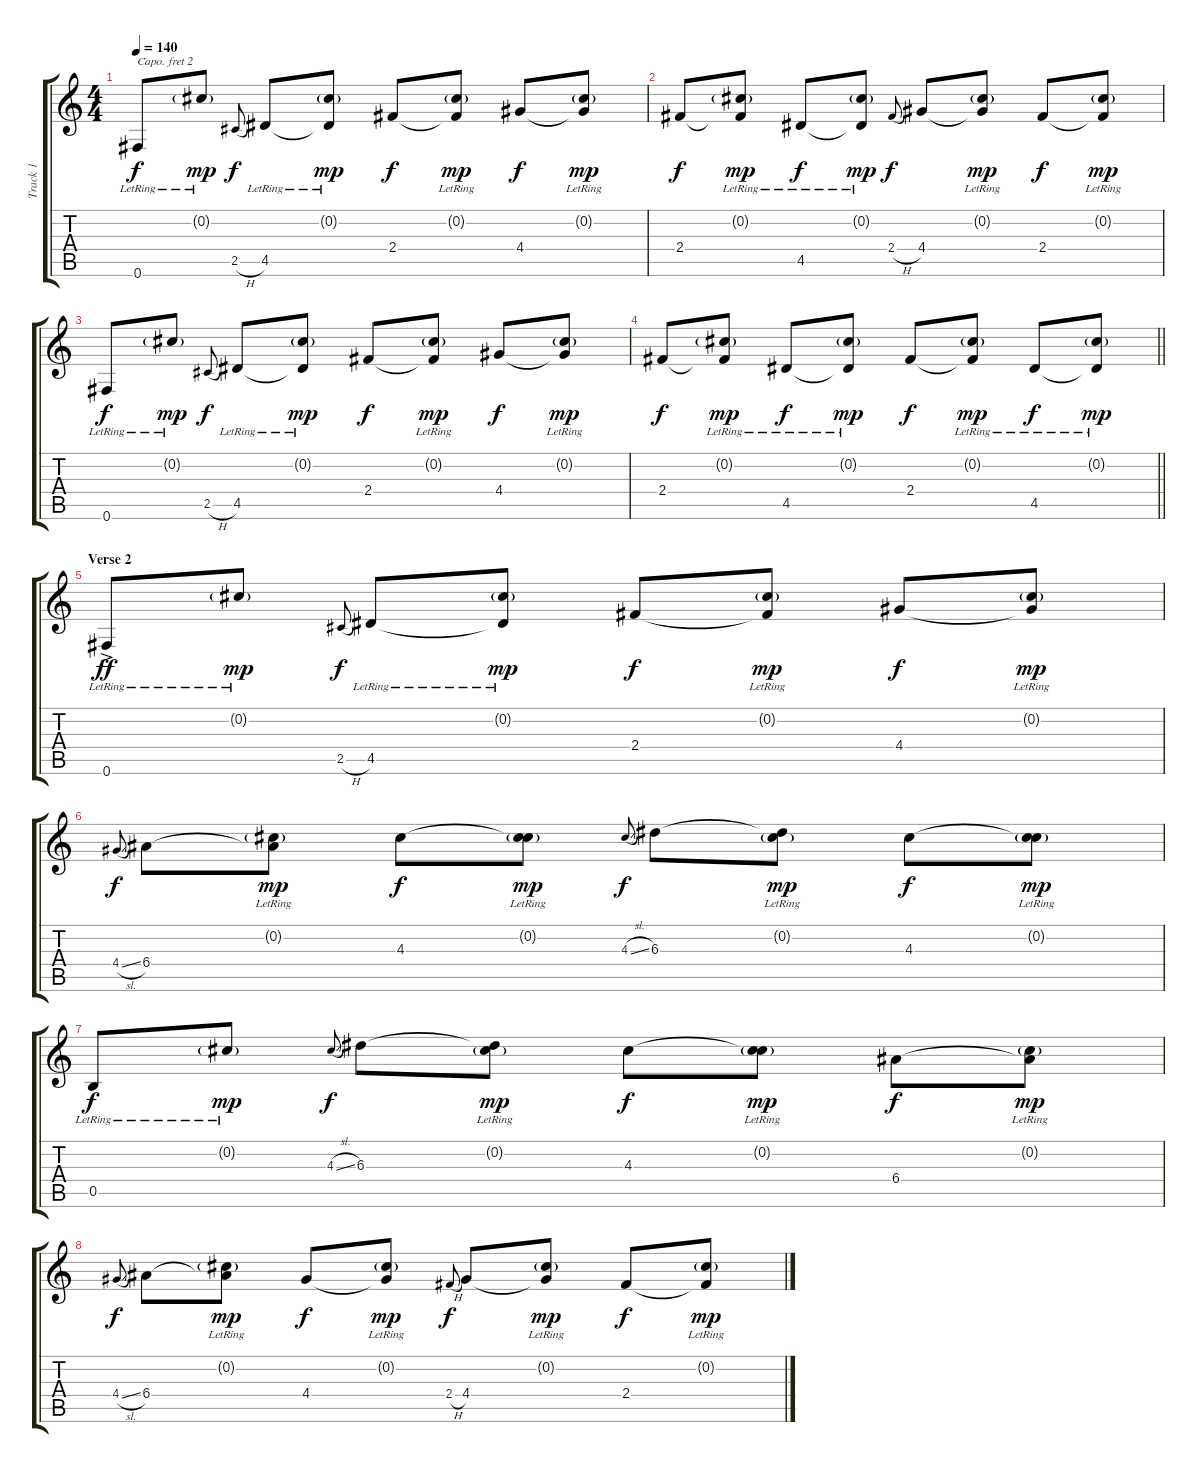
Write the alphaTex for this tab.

\track ("Track 1" "Track 1") {instrument acousticguitarsteel}
\staff {score tabs}
\capo 2
\tuning (E4 B3 G3 D3 A2 E2) {hide}
\ts (4 4)
\tempo 140
\clef g2
\ks c
0.6{lr}.8{dy f} 0.2{g lr}.8{dy mp} 2.5{h}.8{gr onbeat dy f} 4.5{lr}.8 (0.2{g lr} 4.5{t}).8{dy mp} 2.4.8{dy f} (0.2{g lr} 2.4{t}).8{dy mp} 4.4.8{dy f} (0.2{g lr} 4.4{t}).8{dy mp} |
2.4.8{dy f} (0.2{g lr} 2.4{t}).8{dy mp} 4.5{lr}.8{dy f} (0.2{g lr} 4.5{t}).8{dy mp} 2.4{h}.8{gr onbeat dy f} 4.4.8 (0.2{g lr} 4.4{t}).8{dy mp} 2.4.8{dy f} (0.2{g lr} 2.4{t}).8{dy mp} |
0.6{lr}.8{dy f} 0.2{g lr}.8{dy mp} 2.5{h}.8{gr onbeat dy f} 4.5{lr}.8 (0.2{g lr} 4.5{t}).8{dy mp} 2.4.8{dy f} (0.2{g lr} 2.4{t}).8{dy mp} 4.4.8{dy f} (0.2{g lr} 4.4{t}).8{dy mp} |
\barLineRight lightlight
2.4.8{dy f} (0.2{g lr} 2.4{t}).8{dy mp} 4.5{lr}.8{dy f} (0.2{g lr} 4.5{t}).8{dy mp} 2.4.8{dy f} (0.2{g lr} 2.4{t}).8{dy mp} 4.5{lr}.8{dy f} (0.2{g lr} 4.5{t}).8{dy mp} |
\section ("" "Verse 2")
0.6{ac lr}.8{dy ff} 0.2{g lr}.8{dy mp} 2.5{h}.8{gr onbeat dy f} 4.5{lr}.8 (0.2{g lr} 4.5{t}).8{dy mp} 2.4.8{dy f} (0.2{g lr} 2.4{t}).8{dy mp} 4.4.8{dy f} (0.2{g lr} 4.4{t}).8{dy mp} |
4.4{sl}.8{gr onbeat dy f} 6.4.8 (0.2{g lr} 6.4{t}).8{dy mp} 4.3.8{dy f} (0.2{g lr} 4.3{t}).8{dy mp} 4.3{sl}.8{gr onbeat dy f} 6.3.8 (0.2{g lr} 6.3{t}).8{dy mp} 4.3.8{dy f} (0.2{g lr} 4.3{t}).8{dy mp} |
0.5{lr}.8{dy f} 0.2{g lr}.8{dy mp} 4.3{sl}.8{gr onbeat dy f} 6.3.8 (0.2{g lr} 6.3{t}).8{dy mp} 4.3.8{dy f} (0.2{g lr} 4.3{t}).8{dy mp} 6.4.8{dy f} (0.2{g lr} 6.4{t}).8{dy mp} |
4.4{sl}.8{gr onbeat dy f} 6.4.8 (0.2{g lr} 6.4{t}).8{dy mp} 4.4.8{dy f} (0.2{g lr} 4.4{t}).8{dy mp} 2.4{h}.8{gr onbeat dy f} 4.4.8 (0.2{g lr} 4.4{t}).8{dy mp} 2.4.8{dy f} (0.2{g lr} 2.4{t}).8{dy mp}
